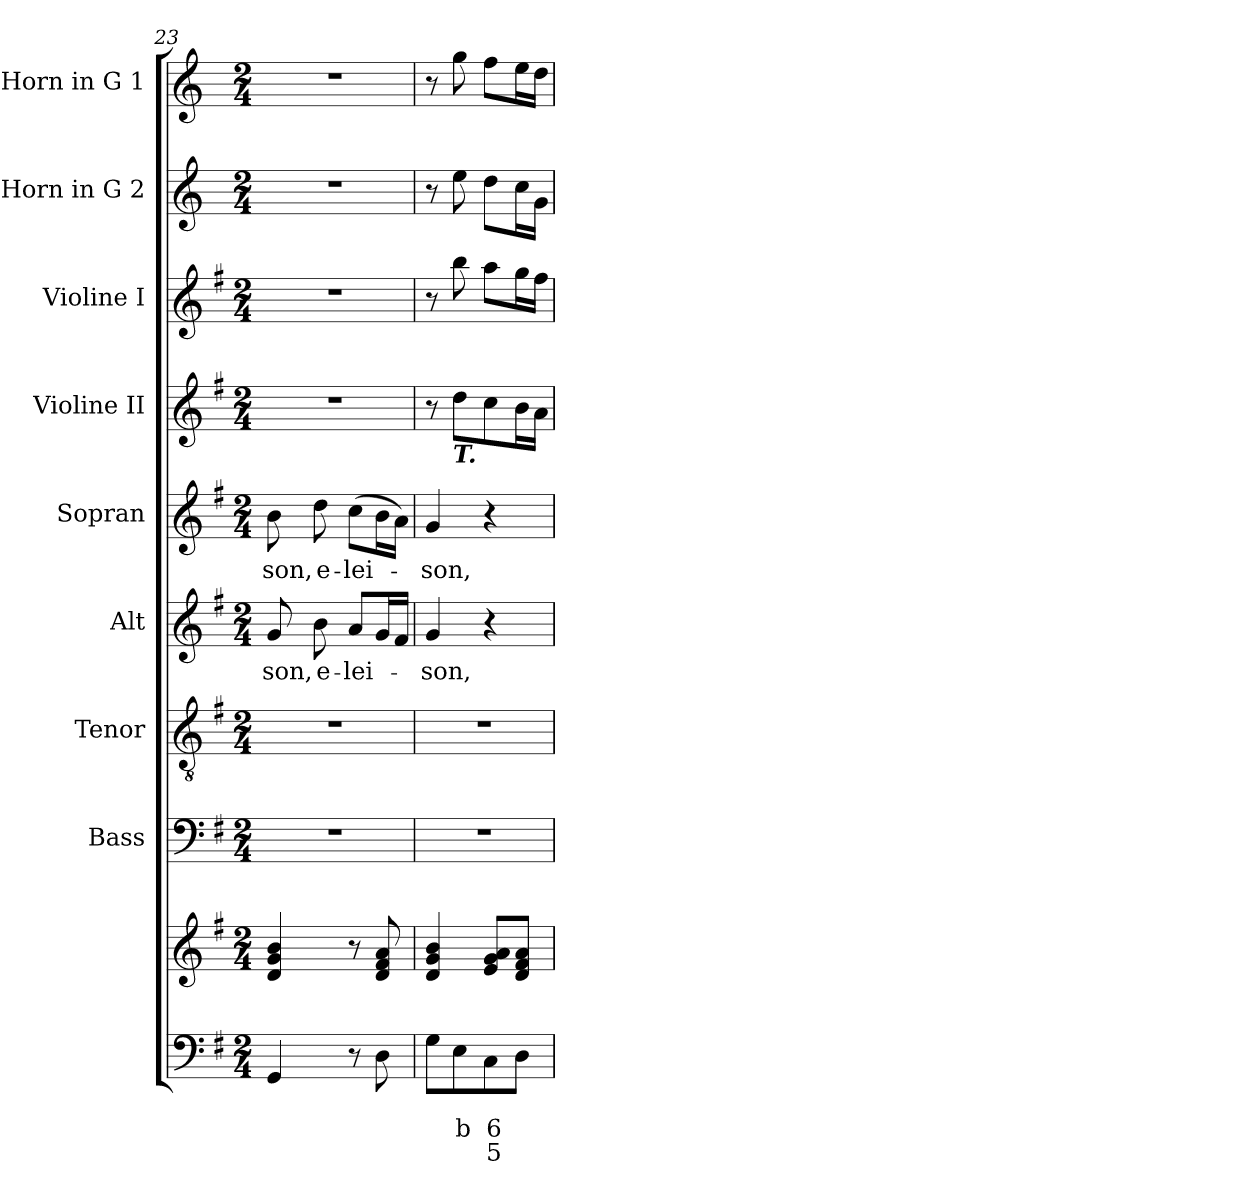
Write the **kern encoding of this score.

**kern	**text	**text	**text	**kern	**kern	**kern	**kern	**text	**kern	**text	**kern	**kern	**kern	**kern
*part9	*part9	*part9	*part9	*part9	*part8	*part7	*part6	*part6	*part5	*part5	*part4	*part3	*part2	*part1
*staff10	*staff10	*staff10	*staff10	*staff9	*staff8	*staff7	*staff6	*staff6	*staff5	*staff5	*staff4	*staff3	*staff2	*staff1
*	*	*	*	*	*I"Bass	*I"Tenor	*I"Alt	*	*I"Sopran	*	*I"Violine II	*I"Violine I	*I"Horn in G 2	*I"Horn in G 1
*	*	*	*	*	*I'B.	*I'T.	*I'A.	*	*I'S.	*	*I'Vl. II	*I'Vl. I	*	*
*clefF4	*	*	*	*clefG2	*clefF4	*clefGv2	*clefG2	*	*clefG2	*	*clefG2	*clefG2	*clefG2	*clefG2
*	*	*	*	*	*	*	*	*	*	*	*	*	*ITrd3c5	*ITrd3c5
*k[f#]	*	*	*	*k[f#]	*k[f#]	*k[f#]	*k[f#]	*	*k[f#]	*	*k[f#]	*k[f#]	*k[f#]	*k[f#]
*G:	*	*	*	*G:	*G:	*G:	*G:	*	*G:	*	*G:	*G:	*G:	*G:
*M2/4	*	*	*	*M2/4	*M2/4	*M2/4	*M2/4	*	*M2/4	*	*M2/4	*M2/4	*M2/4	*M2/4
=23	=23	=23	=23	=23	=23	=23	=23	=23	=23	=23	=23	=23	=23	=23
!	!	!	!	!	!	!	!	!LO:LY:b	!	!LO:LY:b	!	!	!	!
4GG/	.	.	.	4d/ 4g/ 4b/	2r	2r	8g/	-son,	8b\	-son,	2r	2r	2r	2r
!	!	!	!	!	!	!	!	!LO:LY:b	!	!LO:LY:b	!	!	!	!
.	.	.	.	.	.	.	8b\	e-	8dd\	e-	.	.	.	.
!	!	!	!	!	!	!	!	!LO:LY:b	!	!LO:LY:b	!	!	!	!
8r	.	.	.	8r	.	.	8a/L	-lei-	(>8cc\L	-lei-	.	.	.	.
8D\	.	.	.	8d/ 8f#/ 8a/	.	.	16g/L	.	16b\L	.	.	.	.	.
.	.	.	.	.	.	.	16f#/JJ	.	16a\JJ)	.	.	.	.	.
=24	=24	=24	=24	=24	=24	=24	=24	=24	=24	=24	=24	=24	=24	=24
!	!	!	!	!	!	!	!	!LO:LY:b	!	!LO:LY:b	!	!	!	!
8G\L	.	.	.	4d/ 4g/ 4b/	2r	2r	4g/	-son,	4g/	-son,	8r	8r	8r	8r
!	!	!	!	!	!	!	!	!	!	!	!LO:TX:b:Bi:t=T.	!	!	!
!	!	!LO:LY:b	!	!	!	!	!	!	!	!	!	!	!	!
8E\	.	b	.	.	.	.	.	.	.	.	8dd\L	8bb\	8b\	8dd\
!	!	!LO:LY:b	!LO:LY:b	!	!	!	!	!	!	!	!	!	!	!
8C\	.	6	5	8e/ 8g/ 8a/L	.	.	4r	.	4r	.	8cc\	8aa\L	8a\L	8cc\L
8D\J	.	.	.	8d/ 8f#/ 8a/J	.	.	.	.	.	.	16b\L	16gg\L	16g\L	16b\L
.	.	.	.	.	.	.	.	.	.	.	16a\JJ	16ff#\JJ	16d\JJ	16a\JJ
=	=	=	=	=	=	=	=	=	=	=	=	=	=	=
*-	*-	*-	*-	*-	*-	*-	*-	*-	*-	*-	*-	*-	*-	*-
